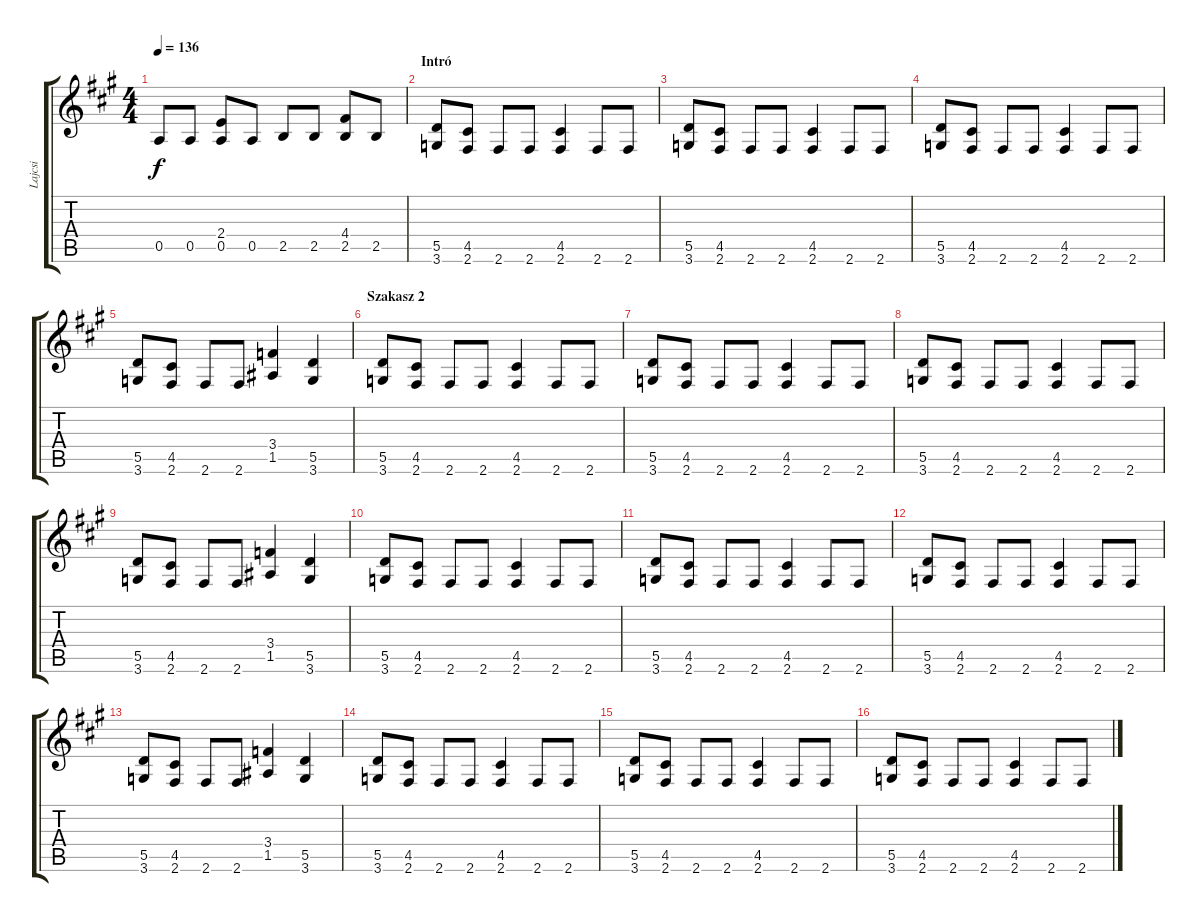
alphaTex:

\track ("Lajcsi" "Lajcsi") {instrument distortionguitar}
\staff {score tabs}
\tuning (E4 B3 G3 D3 A2 E2) {hide}
\ts (4 4)
\tempo 136
\clef g2
\ks f#minor
0.5.8{dy f} 0.5.8 (2.4 0.5).8 0.5.8 2.5.8 2.5.8 (4.4 2.5).8 2.5.8 |
\section ("" "Intró")
(5.5 3.6).8 (4.5 2.6).8 2.6.8 2.6.8 (4.5 2.6).4 2.6.8 2.6.8 |
(5.5 3.6).8 (4.5 2.6).8 2.6.8 2.6.8 (4.5 2.6).4 2.6.8 2.6.8 |
(5.5 3.6).8 (4.5 2.6).8 2.6.8 2.6.8 (4.5 2.6).4 2.6.8 2.6.8 |
(5.5 3.6).8 (4.5 2.6).8 2.6.8 2.6.8 (3.4 1.5).4 (5.5 3.6).4 |
\section ("" "Szakasz 2")
(5.5 3.6).8 (4.5 2.6).8 2.6.8 2.6.8 (4.5 2.6).4 2.6.8 2.6.8 |
(5.5 3.6).8 (4.5 2.6).8 2.6.8 2.6.8 (4.5 2.6).4 2.6.8 2.6.8 |
(5.5 3.6).8 (4.5 2.6).8 2.6.8 2.6.8 (4.5 2.6).4 2.6.8 2.6.8 |
(5.5 3.6).8 (4.5 2.6).8 2.6.8 2.6.8 (3.4 1.5).4 (5.5 3.6).4 |
(5.5 3.6).8 (4.5 2.6).8 2.6.8 2.6.8 (4.5 2.6).4 2.6.8 2.6.8 |
(5.5 3.6).8 (4.5 2.6).8 2.6.8 2.6.8 (4.5 2.6).4 2.6.8 2.6.8 |
(5.5 3.6).8 (4.5 2.6).8 2.6.8 2.6.8 (4.5 2.6).4 2.6.8 2.6.8 |
(5.5 3.6).8 (4.5 2.6).8 2.6.8 2.6.8 (3.4 1.5).4 (5.5 3.6).4 |
(5.5 3.6).8 (4.5 2.6).8 2.6.8 2.6.8 (4.5 2.6).4 2.6.8 2.6.8 |
(5.5 3.6).8 (4.5 2.6).8 2.6.8 2.6.8 (4.5 2.6).4 2.6.8 2.6.8 |
(5.5 3.6).8 (4.5 2.6).8 2.6.8 2.6.8 (4.5 2.6).4 2.6.8 2.6.8
